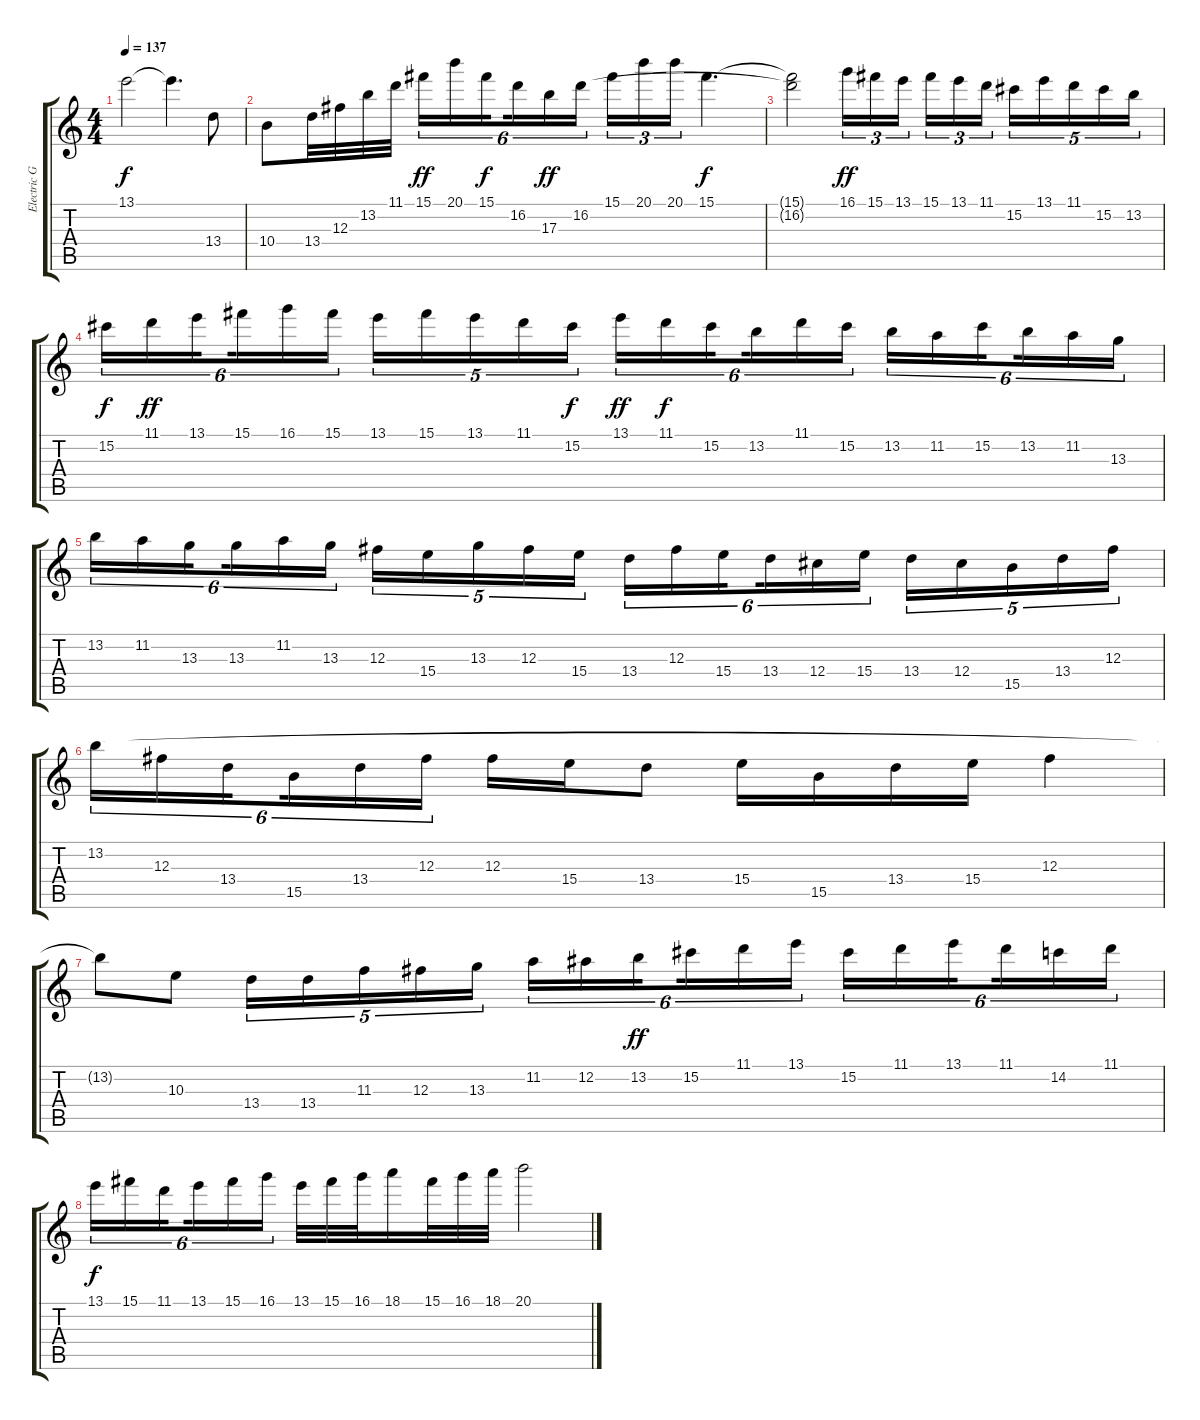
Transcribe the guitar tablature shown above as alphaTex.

\track ("Electric Guitar 1" "Electric G") {instrument distortionguitar}
\staff {score tabs}
\tuning (Eb4 Bb3 Gb3 Db3 Ab2 Eb2) {hide}
\ts (4 4)
\tempo 137
\clef g2
\ks c
13.1.2{dy f} 13.1{t}.4{d} 13.4.8 |
10.4.8 13.4.32 12.3.32 13.2.32 11.1.32 15.1.16{tu (6 4) dy ff} 20.1.16{tu (6 4)} 15.1.16{tu (6 4) dy f beam splitsecondary} 16.2.16{tu (6 4)} 17.3.16{tu (6 4) dy ff} 16.2.16{tu (6 4)} 15.1.16{tu (3 2)} 20.1.16{tu (3 2)} 20.1.16{tu (3 2)} 15.1.4{d dy f} |
(15.1{t} 16.2{t}).2 16.1.16{tu (3 2) dy ff} 15.1.16{tu (3 2)} 13.1.16{tu (3 2) beam splitsecondary} 15.1.16{tu (3 2)} 13.1.16{tu (3 2)} 11.1.16{tu (3 2)} 15.2.16{tu (5 4)} 13.1.16{tu (5 4)} 11.1.16{tu (5 4)} 15.2.16{tu (5 4)} 13.2.16{tu (5 4)} |
15.2.16{tu (6 4) dy f} 11.1.16{tu (6 4) dy ff} 13.1.16{tu (6 4) beam splitsecondary} 15.1.16{tu (6 4)} 16.1.16{tu (6 4)} 15.1.16{tu (6 4)} 13.1.16{tu (5 4)} 15.1.16{tu (5 4)} 13.1.16{tu (5 4)} 11.1.16{tu (5 4)} 15.2.16{tu (5 4) dy f} 13.1.16{tu (6 4) dy ff} 11.1.16{tu (6 4) dy f} 15.2.16{tu (6 4) beam splitsecondary} 13.2.16{tu (6 4)} 11.1.16{tu (6 4)} 15.2.16{tu (6 4)} 13.2.16{tu (6 4)} 11.2.16{tu (6 4)} 15.2.16{tu (6 4) beam splitsecondary} 13.2.16{tu (6 4)} 11.2.16{tu (6 4)} 13.3.16{tu (6 4)} |
13.2.16{tu (6 4)} 11.2.16{tu (6 4)} 13.3.16{tu (6 4) beam splitsecondary} 13.3.16{tu (6 4)} 11.2.16{tu (6 4)} 13.3.16{tu (6 4)} 12.3.16{tu (5 4)} 15.4.16{tu (5 4)} 13.3.16{tu (5 4)} 12.3.16{tu (5 4)} 15.4.16{tu (5 4)} 13.4.16{tu (6 4)} 12.3.16{tu (6 4)} 15.4.16{tu (6 4) beam splitsecondary} 13.4.16{tu (6 4)} 12.4.16{tu (6 4)} 15.4.16{tu (6 4)} 13.4.16{tu (5 4)} 12.4.16{tu (5 4)} 15.5.16{tu (5 4)} 13.4.16{tu (5 4)} 12.3.16{tu (5 4)} |
13.2.16{tu (6 4)} 12.3.16{tu (6 4)} 13.4.16{tu (6 4) beam splitsecondary} 15.5.16{tu (6 4)} 13.4.16{tu (6 4)} 12.3.16{tu (6 4)} 12.3.16 15.4.16 13.4.8 15.4.16 15.5.16 13.4.16 15.4.16 12.3.4 |
13.2{t}.8 10.3.8 13.4.16{tu (5 4)} 13.4.16{tu (5 4)} 11.3.16{tu (5 4)} 12.3.16{tu (5 4)} 13.3.16{tu (5 4)} 11.2.16{tu (6 4)} 12.2.16{tu (6 4)} 13.2.16{tu (6 4) dy ff beam splitsecondary} 15.2.16{tu (6 4)} 11.1.16{tu (6 4)} 13.1.16{tu (6 4)} 15.2.16{tu (6 4)} 11.1.16{tu (6 4)} 13.1.16{tu (6 4) beam splitsecondary} 11.1.16{tu (6 4)} 14.2.16{tu (6 4)} 11.1.16{tu (6 4)} |
13.1.16{tu (6 4) dy f} 15.1.16{tu (6 4)} 11.1.16{tu (6 4) beam splitsecondary} 13.1.16{tu (6 4)} 15.1.16{tu (6 4)} 16.1.16{tu (6 4)} 13.1.32 15.1.32 16.1.32 18.1.16 15.1.32 16.1.32 18.1.32 20.1.2
